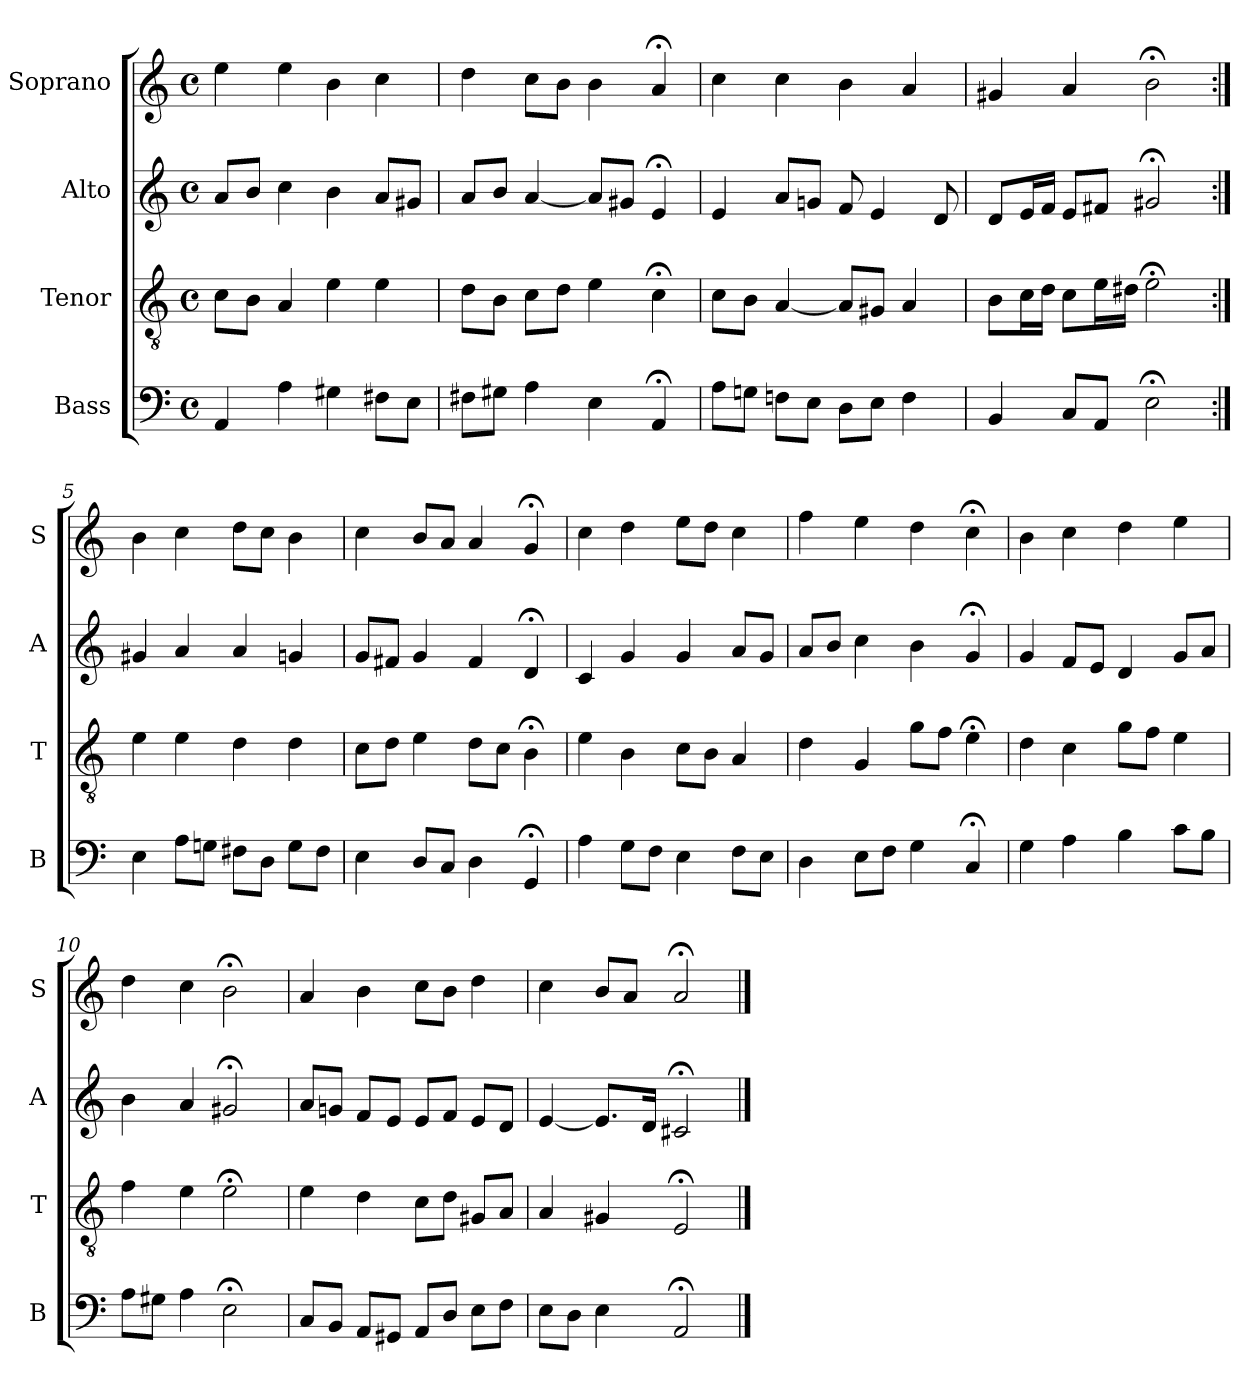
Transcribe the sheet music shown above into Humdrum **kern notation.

**kern	**kern	**kern	**kern
*part4	*part3	*part2	*part1
*staff4	*staff3	*staff2	*staff1
*I"Bass	*I"Tenor	*I"Alto	*I"Soprano
*I'B	*I'T	*I'A	*I'S
*clefF4	*clefGv2	*clefG2	*clefG2
*k[]	*k[]	*k[]	*k[]
*a:	*a:	*a:	*a:
*M4/4	*M4/4	*M4/4	*M4/4
*met(c)	*met(c)	*met(c)	*met(c)
*MM100	*MM100	*MM100	*MM100
=1	=1	=1	=1
4AA	8cL	8aL	4ee
.	8BJ	8bJ	.
4A	4A	4cc	4ee
4G#X	4e	4b	4b
8F#XL	4e	8aL	4cc
8EJ	.	8g#XJ	.
=2	=2	=2	=2
8F#XL	8dL	8aL	4dd
8G#XJ	8BJ	8bJ	.
4A	8cL	[4a	8ccL
.	8dJ	.	8bJ
4E	4e	8aL]	4b
.	.	8g#XJ	.
4AA;<	4c;<	4e;<	4a;<
=3	=3	=3	=3
8AL	8cL	4e	4cc
8GnJ	8BJ	.	.
8FnL	[4A	8aL	4cc
8EJ	.	8gnJ	.
8DL	8AL]	8f	4b
8EJ	8G#XJ	4e	.
4F	4A	.	4a
.	.	8d	.
=4	=4	=4	=4
4BBi	8BiL	8diL	4g#Xi
.	16cL	16eL	.
.	16dJJ	16fJJ	.
8CL	8cL	8eL	4a
8AAJ	16eL	8f#XJ	.
.	16d#XJJ	.	.
2E;<	2e;<	2g#X;<	2b;<
=5:|!	=5:|!	=5:|!	=5:|!
4E	4e	4g#X	4b
8AL	4e	4a	4cc
8GnJ	.	.	.
8F#XL	4d	4a	8ddL
8DJ	.	.	8ccJ
8GL	4d	4gn	4b
8F#J	.	.	.
=6	=6	=6	=6
4E	8cL	8gL	4cc
.	8dJ	8f#XJ	.
8DL	4e	4g	8bL
8CJ	.	.	8aJ
4D	8dL	4f#	4a
.	8cJ	.	.
4GG;<	4B;<	4d;<	4g;<
=7	=7	=7	=7
4A	4e	4c	4cc
8GL	4B	4g	4dd
8FJ	.	.	.
4E	8cL	4g	8eeL
.	8BJ	.	8ddJ
8FL	4A	8aL	4cc
8EJ	.	8gJ	.
=8	=8	=8	=8
4D	4d	8aL	4ff
.	.	8bJ	.
8EL	4G	4cc	4ee
8FJ	.	.	.
4G	8gL	4b	4dd
.	8fJ	.	.
4C;<	4e;<	4g;<	4cc;<
=9	=9	=9	=9
4G	4d	4g	4b
4A	4c	8fL	4cc
.	.	8eJ	.
4B	8gL	4d	4dd
.	8fJ	.	.
8cL	4e	8gL	4ee
8BJ	.	8aJ	.
=10	=10	=10	=10
8AL	4f	4b	4dd
8G#XJ	.	.	.
4A	4e	4a	4cc
2E;<	2e;<	2g#X;<	2b;<
=11	=11	=11	=11
8CL	4e	8aL	4a
8BBJ	.	8gnJ	.
8AAL	4d	8fL	4b
8GG#XJ	.	8eJ	.
8AAL	8cL	8eL	8ccL
8DiJ	8diJ	8fiJ	8biJ
8EL	8G#XL	8eL	4dd
8FJ	8AJ	8dJ	.
=12	=12	=12	=12
8EL	4A	[4e	4cc
8DJ	.	.	.
4E	4G#X	8.eL]	8bL
.	.	.	8aJ
.	.	16dJk	.
2AA;<	2E;<	2c#X;<	2a;<
==	==	==	==
*-	*-	*-	*-
